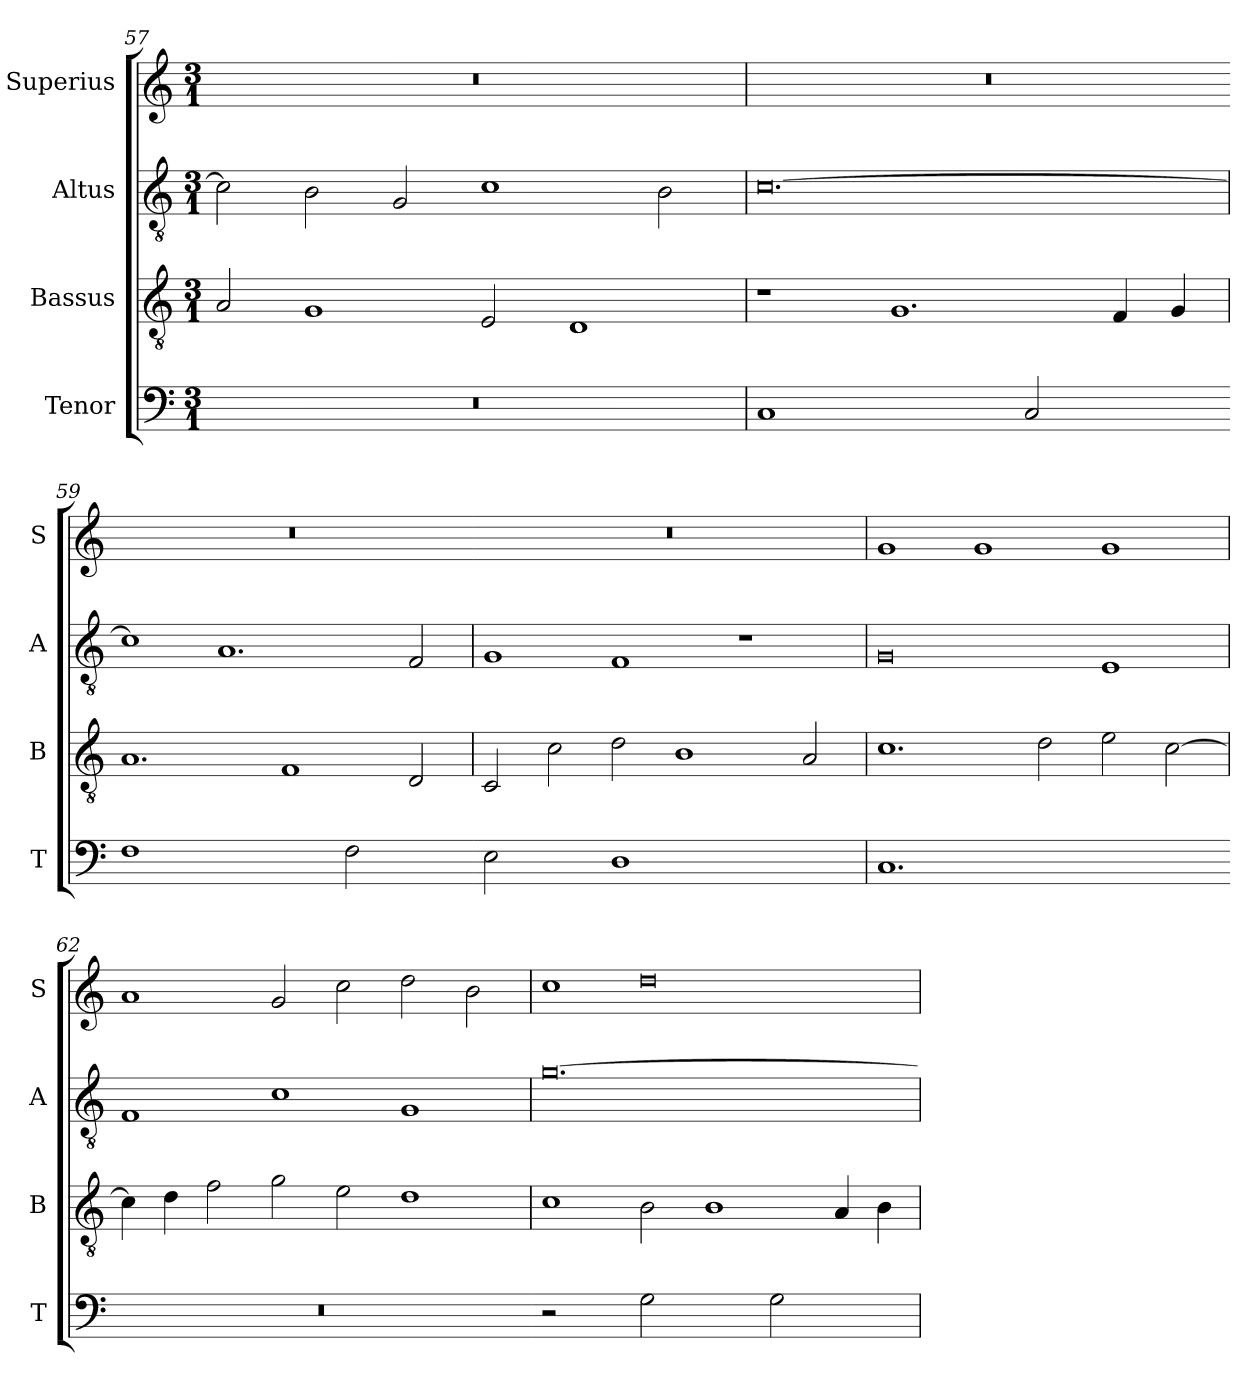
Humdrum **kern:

**kern	**kern	**kern	**kern
*part4	*part3	*part2	*part1
*staff4	*staff3	*staff2	*staff1
*I"Tenor	*I"Bassus	*I"Altus	*I"Superius
*I'T	*I'B	*I'A	*I'S
*clefF4	*clefGv2	*clefGv2	*clefG2
*k[]	*k[]	*k[]	*k[]
*M3/1	*M3/1	*M3/1	*M3/1
=57	=57	=57	=57
!LO:N:vis=1.	!	!	!
0.r	2A/	2c\]	0.r
.	1G	2B\	.
.	.	2G/	.
.	2E/	1c	.
.	1D	.	.
.	.	2B\	.
=58	=58	=58	=58
!LO:N:vis=1	!	!	!
0C	1r	[0.c	0.r
.	1.G	.	.
!LO:N:vis=2	!	!	!
1C	.	.	.
.	4F/	.	.
.	4G/	.	.
=59-	=59	=59	=59
!LO:N:vis=1	!	!	!
0F	1.A	1c]	0.r
.	.	1.A	.
.	1F	.	.
!LO:N:vis=2	!	!	!
1F	.	.	.
.	2D/	2F/	.
=60-	=60	=60	=60
!LO:N:vis=2	!	!	!
1E	2C/	1G	0.r
.	2c\	.	.
!LO:N:vis=1	!	!	!
0D	2d\	1F	.
.	1B	.	.
.	.	1r	.
.	2A/	.	.
=61	=61	=61	=61
!LO:N:vis=1.	!	!	!
0.C	1.c	0G	1g
.	.	.	1g
.	2d\	.	.
.	2e\	1E	1g
.	[2c\	.	.
=62-	=62	=62	=62
!LO:N:vis=1.	!	!	!
0.r	4c\]	1F	1a
.	4d\	.	.
.	2f\	.	.
.	2g\	1c	2g/
.	2e\	.	2cc\
.	1d	1G	2dd\
.	.	.	2b\
=63-	=63	=63	=63
!LO:N:vis=2	!	!	!
1r	1c	[0.g	1cc
!LO:N:vis=2	!	!	!
1G	2B\	.	0dd
.	1B	.	.
!LO:N:vis=2	!	!	!
1G	.	.	.
.	4A/	.	.
.	4B\	.	.
=	=	=	=
*-	*-	*-	*-
